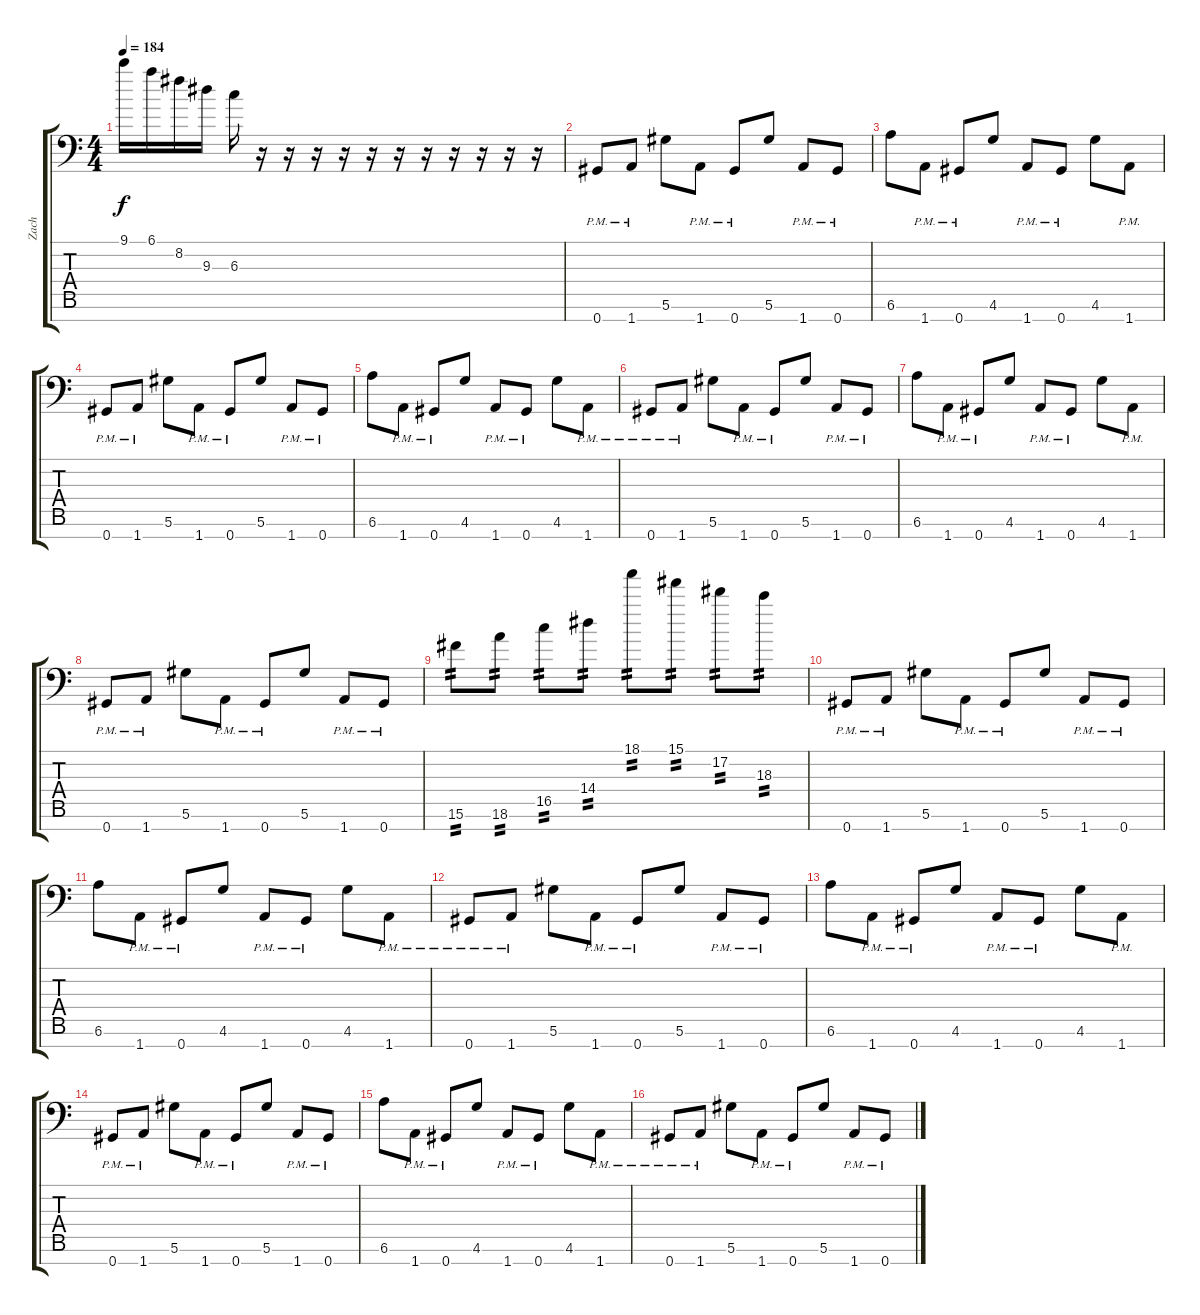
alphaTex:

\track ("Zach" "Zach") {instrument distortionguitar}
\staff {score tabs}
\tuning (Eb4 Bb3 Gb3 Db3 Ab2 Eb2 Ab1) {hide}
\ts (4 4)
\tempo 184
\clef f4
\ks c
9.1.16{dy f} 6.1.16 8.2.16 9.3.16 6.3.16 r.16 r.16 r.16 r.16 r.16 r.16 r.16 r.16 r.16 r.16 r.16 |
0.7{pm}.8 1.7{pm}.8 5.6.8 1.7{pm}.8 0.7{pm}.8 5.6.8 1.7{pm}.8 0.7{pm}.8 |
6.6.8 1.7{pm}.8 0.7{pm}.8 4.6.8 1.7{pm}.8 0.7{pm}.8 4.6.8 1.7{pm}.8 |
0.7{pm}.8 1.7{pm}.8 5.6.8 1.7{pm}.8 0.7{pm}.8 5.6.8 1.7{pm}.8 0.7{pm}.8 |
6.6.8 1.7{pm}.8 0.7{pm}.8 4.6.8 1.7{pm}.8 0.7{pm}.8 4.6.8 1.7{pm}.8 |
0.7{pm}.8 1.7{pm}.8 5.6.8 1.7{pm}.8 0.7{pm}.8 5.6.8 1.7{pm}.8 0.7{pm}.8 |
6.6.8 1.7{pm}.8 0.7{pm}.8 4.6.8 1.7{pm}.8 0.7{pm}.8 4.6.8 1.7{pm}.8 |
0.7{pm}.8 1.7{pm}.8 5.6.8 1.7{pm}.8 0.7{pm}.8 5.6.8 1.7{pm}.8 0.7{pm}.8 |
15.6.8{tp 2} 18.6.8{tp 2} 16.5.8{tp 2} 14.4.8{tp 2} 18.1.8{tp 2} 15.1.8{tp 2} 17.2.8{tp 2} 18.3.8{tp 2} |
0.7{pm}.8 1.7{pm}.8 5.6.8 1.7{pm}.8 0.7{pm}.8 5.6.8 1.7{pm}.8 0.7{pm}.8 |
6.6.8 1.7{pm}.8 0.7{pm}.8 4.6.8 1.7{pm}.8 0.7{pm}.8 4.6.8 1.7{pm}.8 |
0.7{pm}.8 1.7{pm}.8 5.6.8 1.7{pm}.8 0.7{pm}.8 5.6.8 1.7{pm}.8 0.7{pm}.8 |
6.6.8 1.7{pm}.8 0.7{pm}.8 4.6.8 1.7{pm}.8 0.7{pm}.8 4.6.8 1.7{pm}.8 |
0.7{pm}.8 1.7{pm}.8 5.6.8 1.7{pm}.8 0.7{pm}.8 5.6.8 1.7{pm}.8 0.7{pm}.8 |
6.6.8 1.7{pm}.8 0.7{pm}.8 4.6.8 1.7{pm}.8 0.7{pm}.8 4.6.8 1.7{pm}.8 |
0.7{pm}.8 1.7{pm}.8 5.6.8 1.7{pm}.8 0.7{pm}.8 5.6.8 1.7{pm}.8 0.7{pm}.8
